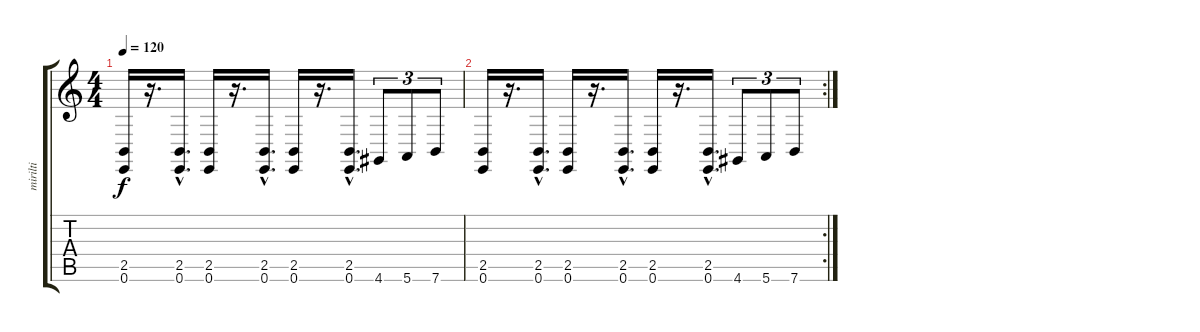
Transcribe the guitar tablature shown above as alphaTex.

\track ("mirilti" "mirilti") {instrument electricpiano1}
\staff {score tabs}
\tuning (E4 B3 G3 D3 A2 E2) {hide}
\ts (4 4)
\tempo 120
\clef g2
\ks c
(2.5 0.6).16{dy f} r.16{d} (2.5{hac} 0.6{hac}).16{d} (2.5 0.6).16 r.16{d} (2.5{hac} 0.6{hac}).16{d} (2.5 0.6).16 r.16{d} (2.5{hac} 0.6{hac}).16{d} 4.6.8{tu (3 2)} 5.6.8{tu (3 2)} 7.6.8{tu (3 2)} |
\rc 2
(2.5 0.6).16 r.16{d} (2.5{hac} 0.6{hac}).16{d} (2.5 0.6).16 r.16{d} (2.5{hac} 0.6{hac}).16{d} (2.5 0.6).16 r.16{d} (2.5{hac} 0.6{hac}).16{d} 4.6.8{tu (3 2)} 5.6.8{tu (3 2)} 7.6.8{tu (3 2)}
